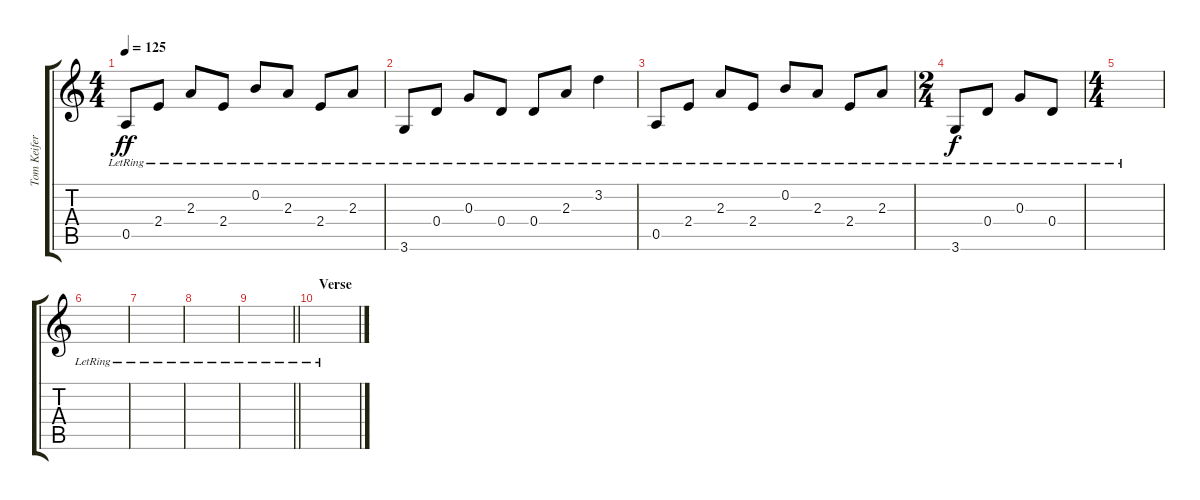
\track ("Tom Keifer -  12str Guitar" "Tom Keifer") {instrument electricguitarclean}
\staff {score tabs}
\tuning (E4 B3 G3 D3 A2 E2) {hide}
\ts (4 4)
\tempo 125
\clef g2
\ks c
0.5{lr}.8{dy ff} 2.4{lr}.8 2.3{lr}.8 2.4{lr}.8 0.2{lr}.8 2.3{lr}.8 2.4{lr}.8 2.3{lr}.8 |
3.6{lr}.8 0.4{lr}.8 0.3{lr}.8 0.4{lr}.8 0.4{lr}.8 2.3{lr}.8 3.2{lr}.4 |
0.5{lr}.8 2.4{lr}.8 2.3{lr}.8 2.4{lr}.8 0.2{lr}.8 2.3{lr}.8 2.4{lr}.8 2.3{lr}.8 |
\ts (2 4)
3.6{lr}.8{dy f} 0.4{lr}.8 0.3{lr}.8 0.4{lr}.8 |
\ts (4 4)
|
|
|
|
\barLineRight lightlight
|
\section ("" "Verse")
